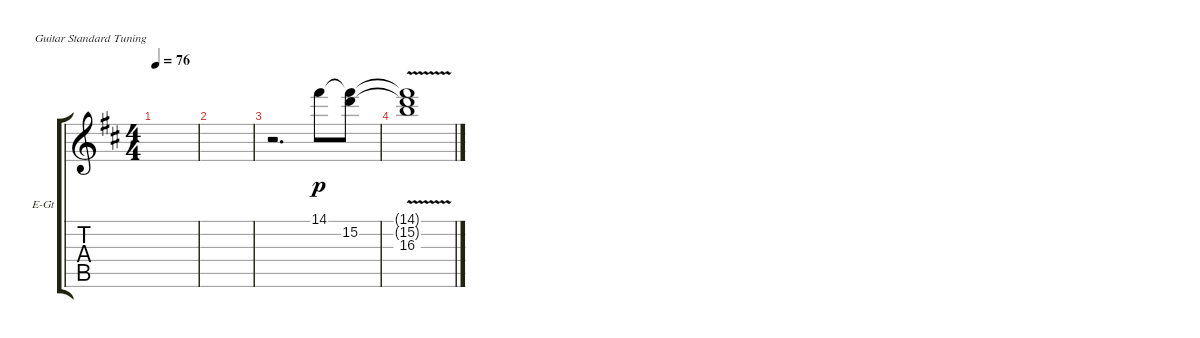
\defaultSystemsLayout 4
\bracketExtendMode groupsimilarinstruments
\firstSystemTrackNameOrientation horizontal
\otherSystemsTrackNameOrientation horizontal
\track ("Electric Guitar (Clean)" "E-Gt") {instrument electricguitarclean}
\staff {score tabs}
\tuning (E4 B3 G3 D3 A2 E2)
\ts (4 4)
\tempo 76
\clef g2
\ks bminor
|
|
r.2{d} 14.1.8{dy p} (15.2 14.1{t}).8 |
(16.3{v} 15.2{t} 14.1{t}).1
